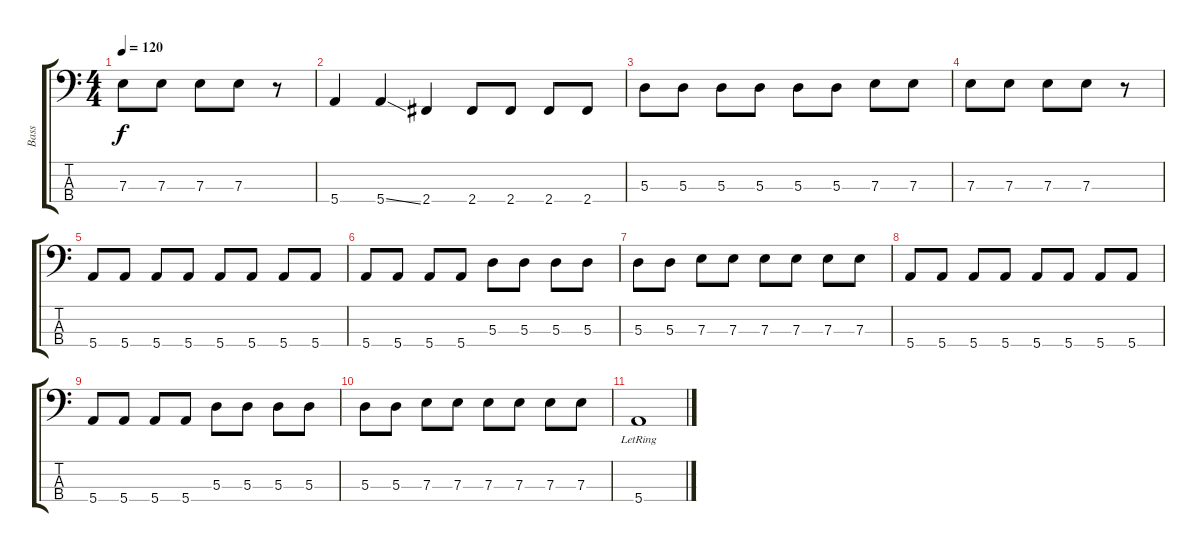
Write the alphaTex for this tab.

\track ("Bass" "Bass") {instrument electricbassfinger}
\staff {score tabs}
\tuning (G2 D2 A1 E1) {hide}
\ts (4 4)
\tempo 120
\clef f4
\ks c
7.3.8{dy f} 7.3.8 7.3.8 7.3.8 r.8 |
5.4.4 5.4{ss}.4 2.4.4 2.4.8 2.4.8 2.4.8 2.4.8 |
5.3.8 5.3.8 5.3.8 5.3.8 5.3.8 5.3.8 7.3.8 7.3.8 |
7.3.8 7.3.8 7.3.8 7.3.8 r.8 |
5.4.8 5.4.8 5.4.8 5.4.8 5.4.8 5.4.8 5.4.8 5.4.8 |
5.4.8 5.4.8 5.4.8 5.4.8 5.3.8 5.3.8 5.3.8 5.3.8 |
5.3.8 5.3.8 7.3.8 7.3.8 7.3.8 7.3.8 7.3.8 7.3.8 |
5.4.8 5.4.8 5.4.8 5.4.8 5.4.8 5.4.8 5.4.8 5.4.8 |
5.4.8 5.4.8 5.4.8 5.4.8 5.3.8 5.3.8 5.3.8 5.3.8 |
5.3.8 5.3.8 7.3.8 7.3.8 7.3.8 7.3.8 7.3.8 7.3.8 |
5.4{lr}.1
